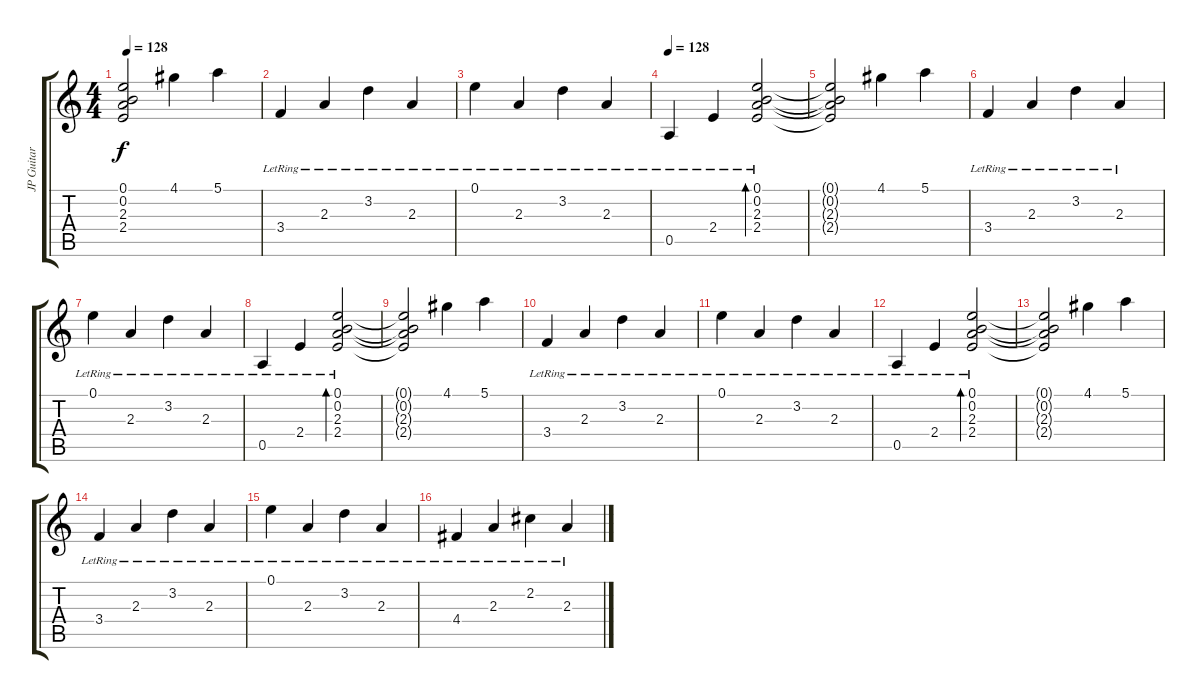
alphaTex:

\track ("JP Guitar 1" "JP Guitar ") {instrument distortionguitar}
\staff {score tabs}
\tuning (E4 B3 G3 D3 A2 E2) {hide}
\ts (4 4)
\tempo 128
\clef g2
\ks c
(0.1{t} 0.2{t} 2.3{t} 2.4{t}).2{dy f} 4.1.4 5.1.4 |
3.4{lr}.4 2.3{lr}.4 3.2{lr}.4 2.3{lr}.4 |
0.1{lr}.4 2.3{lr}.4 3.2{lr}.4 2.3{lr}.4 |
\tempo 128
0.5{lr}.4 2.4{lr}.4 (0.1{lr} 0.2{lr} 2.3{lr} 2.4).2{bd 30} |
(0.1{t} 0.2{t} 2.3{t} 2.4{t}).2 4.1.4 5.1.4 |
3.4{lr}.4 2.3{lr}.4 3.2{lr}.4 2.3{lr}.4 |
0.1{lr}.4 2.3{lr}.4 3.2{lr}.4 2.3{lr}.4 |
0.5{lr}.4 2.4{lr}.4 (0.1{lr} 0.2{lr} 2.3{lr} 2.4).2{bd 240} |
(0.1{t} 0.2{t} 2.3{t} 2.4{t}).2 4.1.4 5.1.4 |
3.4{lr}.4 2.3{lr}.4 3.2{lr}.4 2.3{lr}.4 |
0.1{lr}.4 2.3{lr}.4 3.2{lr}.4 2.3{lr}.4 |
0.5{lr}.4 2.4{lr}.4 (0.1{lr} 0.2{lr} 2.3{lr} 2.4).2{bd 240} |
(0.1{t} 0.2{t} 2.3{t} 2.4{t}).2 4.1.4 5.1.4 |
3.4{lr}.4 2.3{lr}.4 3.2{lr}.4 2.3{lr}.4 |
0.1{lr}.4 2.3{lr}.4 3.2{lr}.4 2.3{lr}.4 |
4.4{lr}.4 2.3{lr}.4 2.2{lr}.4 2.3{lr}.4
